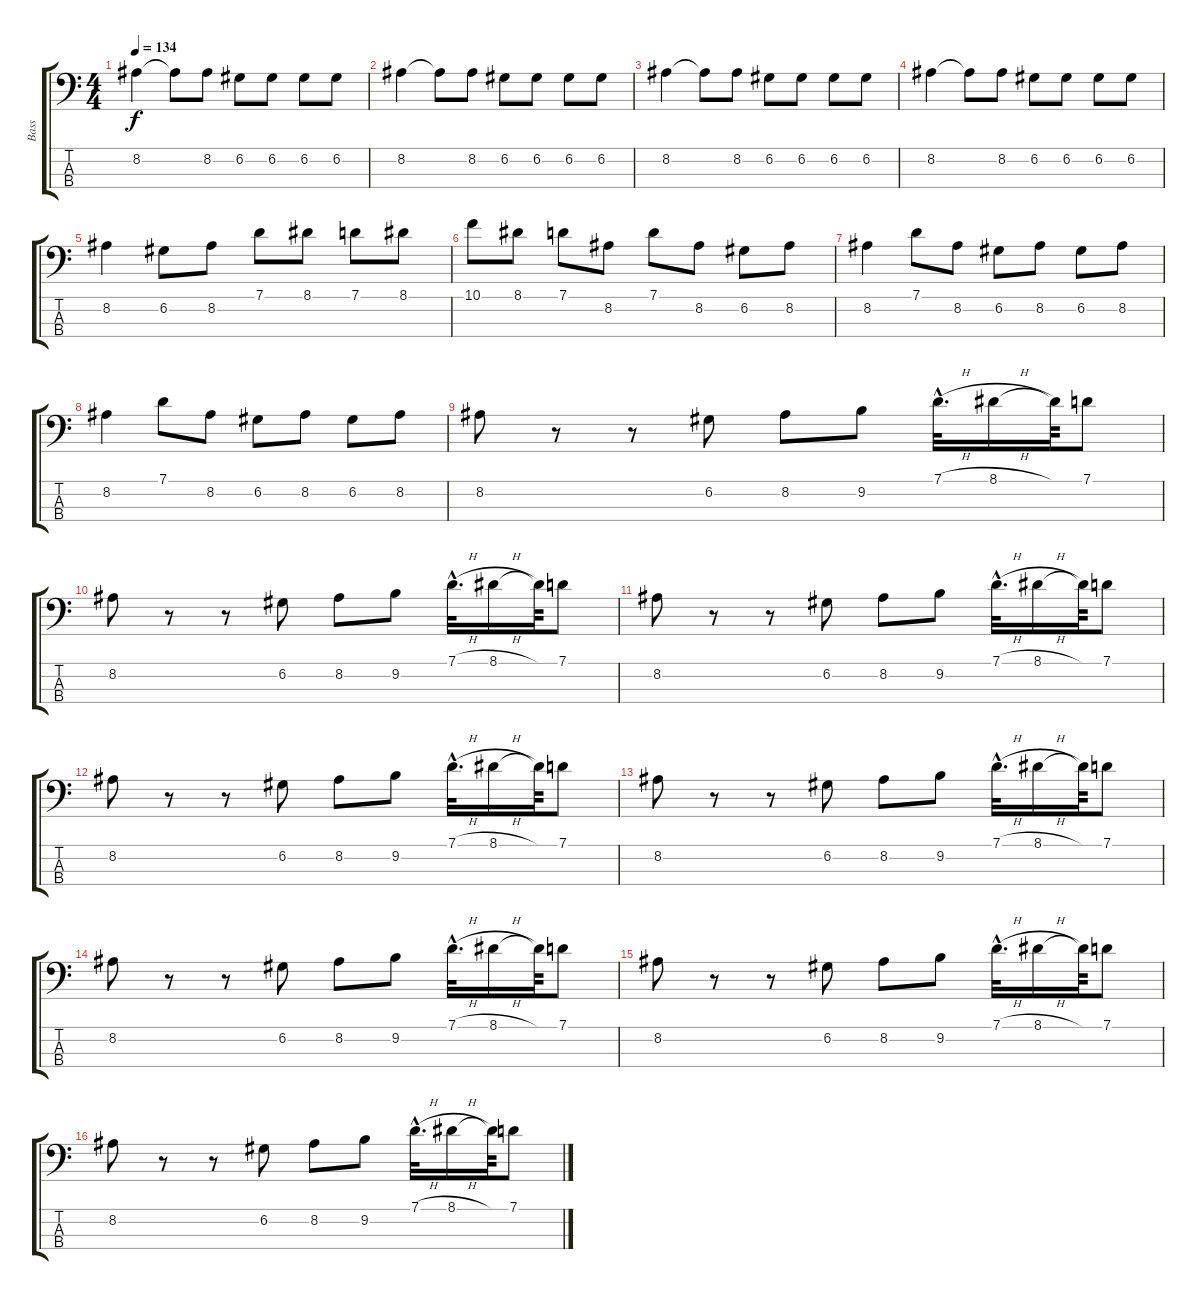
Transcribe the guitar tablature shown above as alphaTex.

\track ("Bass" "Bass") {instrument electricbasspick}
\staff {score tabs}
\tuning (G2 D2 A1 E1) {hide}
\ts (4 4)
\tempo 134
\clef f4
\ks c
8.2.4{dy f} 8.2{t}.8 8.2.8 6.2.8 6.2.8 6.2.8 6.2.8 |
8.2.4 8.2{t}.8 8.2.8 6.2.8 6.2.8 6.2.8 6.2.8 |
8.2.4 8.2{t}.8 8.2.8 6.2.8 6.2.8 6.2.8 6.2.8 |
8.2.4 8.2{t}.8 8.2.8 6.2.8 6.2.8 6.2.8 6.2.8 |
8.2.4 6.2.8 8.2.8 7.1.8 8.1.8 7.1.8 8.1.8 |
10.1.8 8.1.8 7.1.8 8.2.8 7.1.8 8.2.8 6.2.8 8.2.8 |
8.2.4 7.1.8 8.2.8 6.2.8 8.2.8 6.2.8 8.2.8 |
8.2.4 7.1.8 8.2.8 6.2.8 8.2.8 6.2.8 8.2.8 |
8.2.8 r.8 r.8 6.2.8 8.2.8 9.2.8 7.1{h hac}.32{d} 8.1{h}.16 8.1{t}.64 7.1.8 |
8.2.8 r.8 r.8 6.2.8 8.2.8 9.2.8 7.1{h hac}.32{d} 8.1{h}.16 8.1{t}.64 7.1.8 |
8.2.8 r.8 r.8 6.2.8 8.2.8 9.2.8 7.1{h hac}.32{d} 8.1{h}.16 8.1{t}.64 7.1.8 |
8.2.8 r.8 r.8 6.2.8 8.2.8 9.2.8 7.1{h hac}.32{d} 8.1{h}.16 8.1{t}.64 7.1.8 |
8.2.8 r.8 r.8 6.2.8 8.2.8 9.2.8 7.1{h hac}.32{d} 8.1{h}.16 8.1{t}.64 7.1.8 |
8.2.8 r.8 r.8 6.2.8 8.2.8 9.2.8 7.1{h hac}.32{d} 8.1{h}.16 8.1{t}.64 7.1.8 |
8.2.8 r.8 r.8 6.2.8 8.2.8 9.2.8 7.1{h hac}.32{d} 8.1{h}.16 8.1{t}.64 7.1.8 |
8.2.8 r.8 r.8 6.2.8 8.2.8 9.2.8 7.1{h hac}.32{d} 8.1{h}.16 8.1{t}.64 7.1.8
